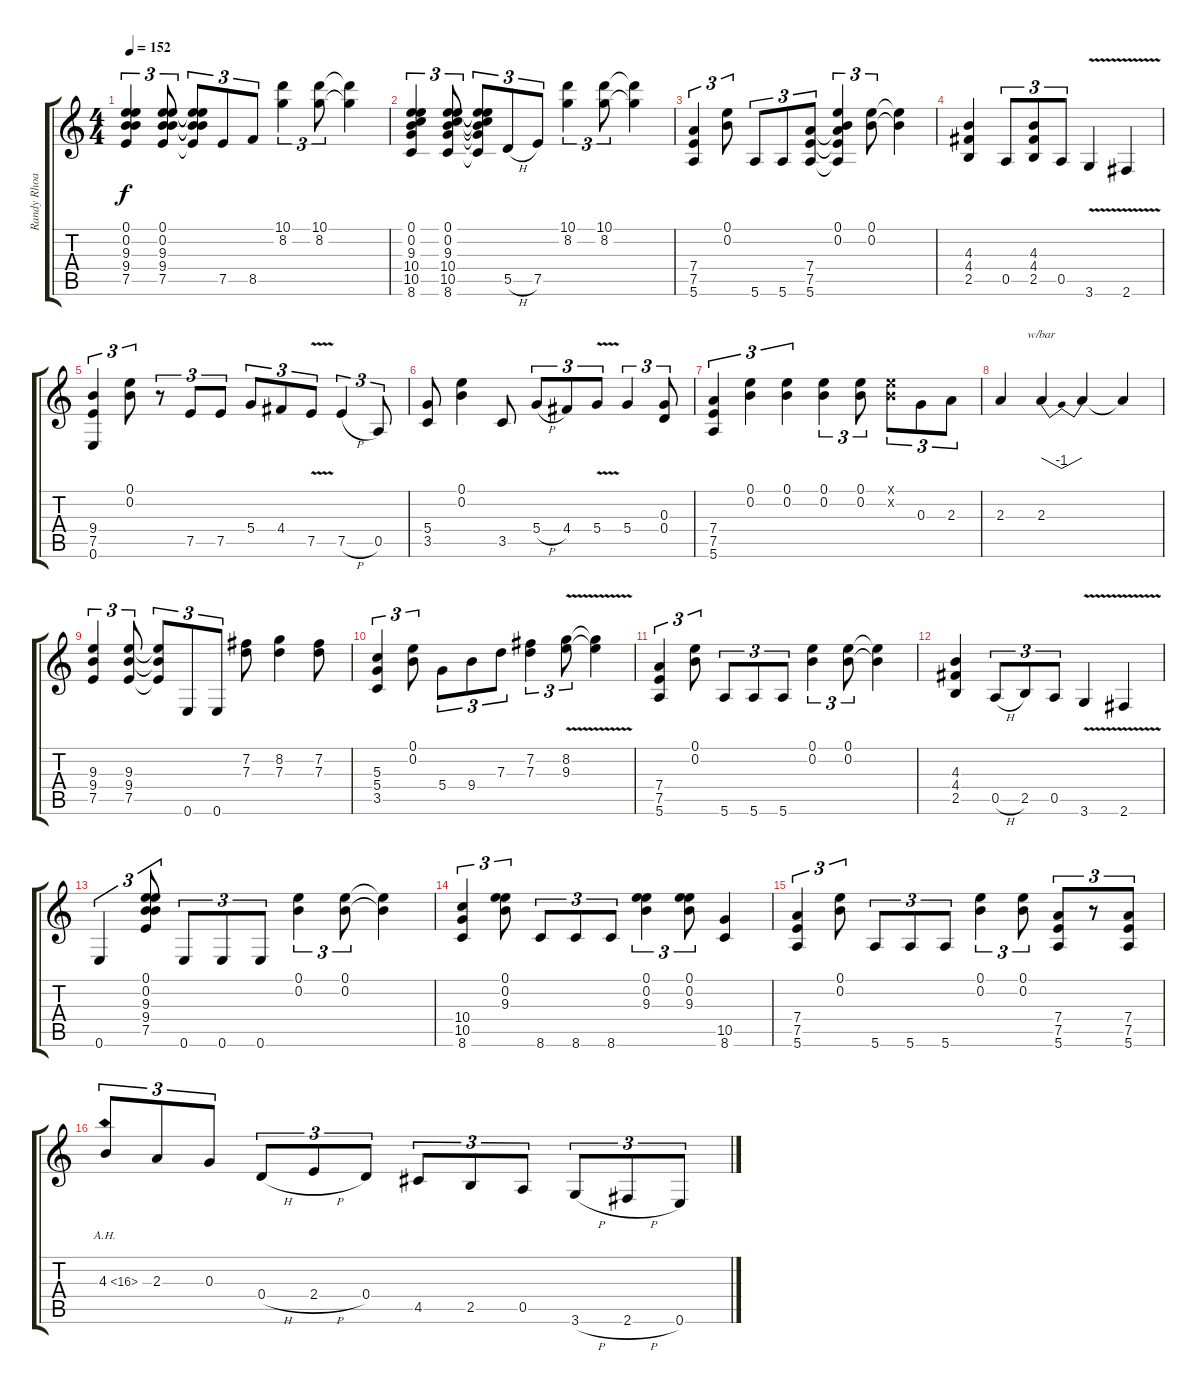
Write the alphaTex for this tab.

\track ("Randy Rhoads" "Randy Rhoa") {instrument overdrivenguitar}
\staff {score tabs}
\tuning (E4 B3 G3 D3 A2 E2) {hide}
\ts (4 4)
\tempo 152
\clef g2
\ks c
(0.1 0.2 9.3 9.4 7.5).4{tu (3 2) dy f} (0.1 0.2 9.3 9.4 7.5).8{tu (3 2)} (0.1{t} 0.2{t} 9.3{t} 9.4{t} 7.5{t}).8{tu (3 2)} 7.5.8{tu (3 2)} 8.5.8{tu (3 2)} (10.1 8.2).4{tu (3 2)} (10.1 8.2).8{tu (3 2)} (10.1{t} 8.2{t}).4 |
(0.1 0.2 9.3 10.4 10.5 8.6).4{tu (3 2)} (0.1 0.2 9.3 10.4 10.5 8.6).8{tu (3 2)} (0.1{t} 0.2{t} 9.3{t} 10.4{t} 10.5{t} 8.6{t}).8{tu (3 2)} 5.5{h}.8{tu (3 2)} 7.5.8{tu (3 2)} (10.1 8.2).4{tu (3 2)} (10.1 8.2).8{tu (3 2)} (10.1{t} 8.2{t}).4 |
(7.4 7.5 5.6).4{tu (3 2)} (0.1 0.2).8{tu (3 2)} 5.6.8{tu (3 2)} 5.6.8{tu (3 2)} (7.4 7.5 5.6).8{tu (3 2)} (0.1 0.2 7.4{t} 7.5{t} 5.6{t}).4{tu (3 2)} (0.1 0.2).8{tu (3 2)} (0.1{t} 0.2{t}).4 |
(4.3 4.4 2.5).4 0.5.8{tu (3 2)} (4.3 4.4 2.5).8{tu (3 2)} 0.5.8{tu (3 2)} 3.6{v}.4 2.6{v}.4 |
(9.4 7.5 0.6).4{tu (3 2)} (0.1 0.2).8{tu (3 2)} r.8{tu (3 2)} 7.5.8{tu (3 2)} 7.5.8{tu (3 2)} 5.4.8{tu (3 2)} 4.4.8{tu (3 2)} 7.5{v}.8{tu (3 2)} 7.5{h}.4{tu (3 2)} 0.5.8{tu (3 2)} |
(5.4 3.5).8 (0.1 0.2).4 3.5.8 5.4{h}.8{tu (3 2)} 4.4.8{tu (3 2)} 5.4{v}.8{tu (3 2)} 5.4.4{tu (3 2)} (0.3 0.4).8{tu (3 2)} |
(7.4 7.5 5.6).4{tu (3 2)} (0.1 0.2).4{tu (3 2)} (0.1 0.2).4{tu (3 2)} (0.1 0.2).4{tu (3 2)} (0.1 0.2).8{tu (3 2)} (0.1{x} 0.2{x}).8{tu (3 2)} 0.3.8{tu (3 2)} 2.3.8{tu (3 2)} |
2.3.4 2.3.4{tbe (dip default 0 0 30 -4 60 0)} 2.3{t}.4 2.3{t}.4 |
(9.3 9.4 7.5).4{tu (3 2)} (9.3 9.4 7.5).8{tu (3 2)} (9.3{t} 9.4{t} 7.5{t}).8{tu (3 2)} 0.6.8{tu (3 2)} 0.6.8{tu (3 2)} (7.2 7.3).8 (8.2 7.3).4 (7.2 7.3).8 |
(5.3 5.4 3.5).4{tu (3 2)} (0.1 0.2).8{tu (3 2)} 5.4.8{tu (3 2)} 9.4.8{tu (3 2)} 7.3.8{tu (3 2)} (7.2 7.3).4{tu (3 2)} (8.2{v} 9.3{v}).8{tu (3 2)} (8.2{t} 9.3{t}).4 |
(7.4 7.5 5.6).4{tu (3 2)} (0.1 0.2).8{tu (3 2)} 5.6.8{tu (3 2)} 5.6.8{tu (3 2)} 5.6.8{tu (3 2)} (0.1 0.2).4{tu (3 2)} (0.1 0.2).8{tu (3 2)} (0.1{t} 0.2{t}).4 |
(4.3 4.4 2.5).4 0.5{h}.8{tu (3 2)} 2.5.8{tu (3 2)} 0.5.8{tu (3 2)} 3.6{v}.4 2.6{v}.4 |
0.6.4{tu (3 2)} (0.1 0.2 9.3 9.4 7.5).8{tu (3 2)} 0.6.8{tu (3 2)} 0.6.8{tu (3 2)} 0.6.8{tu (3 2)} (0.1 0.2).4{tu (3 2)} (0.1 0.2).8{tu (3 2)} (0.1{t} 0.2{t}).4 |
(10.4 10.5 8.6).4{tu (3 2)} (0.1 0.2 9.3).8{tu (3 2)} 8.6.8{tu (3 2)} 8.6.8{tu (3 2)} 8.6.8{tu (3 2)} (0.1 0.2 9.3).4{tu (3 2)} (0.1 0.2 9.3).8{tu (3 2)} (10.5 8.6).4 |
(7.4 7.5 5.6).4{tu (3 2)} (0.1 0.2).8{tu (3 2)} 5.6.8{tu (3 2)} 5.6.8{tu (3 2)} 5.6.8{tu (3 2)} (0.1 0.2).4{tu (3 2)} (0.1 0.2).8{tu (3 2)} (7.4 7.5 5.6).8{tu (3 2)} r.8{tu (3 2)} (7.4 7.5 5.6).8{tu (3 2)} |
4.3{ah 12}.8{tu (3 2)} 2.3.8{tu (3 2)} 0.3.8{tu (3 2)} 0.4{h}.8{tu (3 2)} 2.4{h}.8{tu (3 2)} 0.4.8{tu (3 2)} 4.5.8{tu (3 2)} 2.5.8{tu (3 2)} 0.5.8{tu (3 2)} 3.6{h}.8{tu (3 2)} 2.6{h}.8{tu (3 2)} 0.6.8{tu (3 2)}
